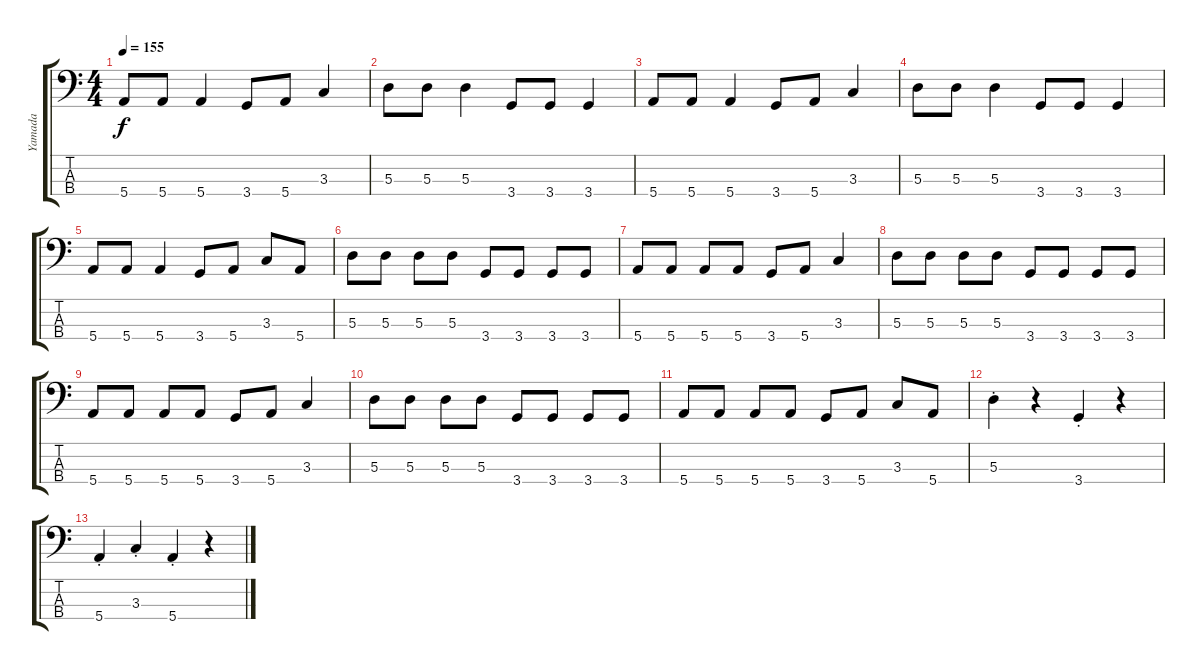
\track ("Yamada" "Yamada") {instrument electricbasspick}
\staff {score tabs}
\tuning (G2 D2 A1 E1) {hide}
\ts (4 4)
\tempo 155
\clef f4
\ks c
5.4.8{dy f} 5.4.8 5.4.4 3.4.8 5.4.8 3.3.4 |
5.3.8 5.3.8 5.3.4 3.4.8 3.4.8 3.4.4 |
5.4.8 5.4.8 5.4.4 3.4.8 5.4.8 3.3.4 |
5.3.8 5.3.8 5.3.4 3.4.8 3.4.8 3.4.4 |
5.4.8 5.4.8 5.4.4 3.4.8 5.4.8 3.3.8 5.4.8 |
5.3.8 5.3.8 5.3.8 5.3.8 3.4.8 3.4.8 3.4.8 3.4.8 |
5.4.8 5.4.8 5.4.8 5.4.8 3.4.8 5.4.8 3.3.4 |
5.3.8 5.3.8 5.3.8 5.3.8 3.4.8 3.4.8 3.4.8 3.4.8 |
5.4.8 5.4.8 5.4.8 5.4.8 3.4.8 5.4.8 3.3.4 |
5.3.8 5.3.8 5.3.8 5.3.8 3.4.8 3.4.8 3.4.8 3.4.8 |
5.4.8 5.4.8 5.4.8 5.4.8 3.4.8 5.4.8 3.3.8 5.4.8 |
5.3{st}.4 r.4 3.4{st}.4 r.4 |
5.4{st}.4 3.3{st}.4 5.4{st}.4 r.4
